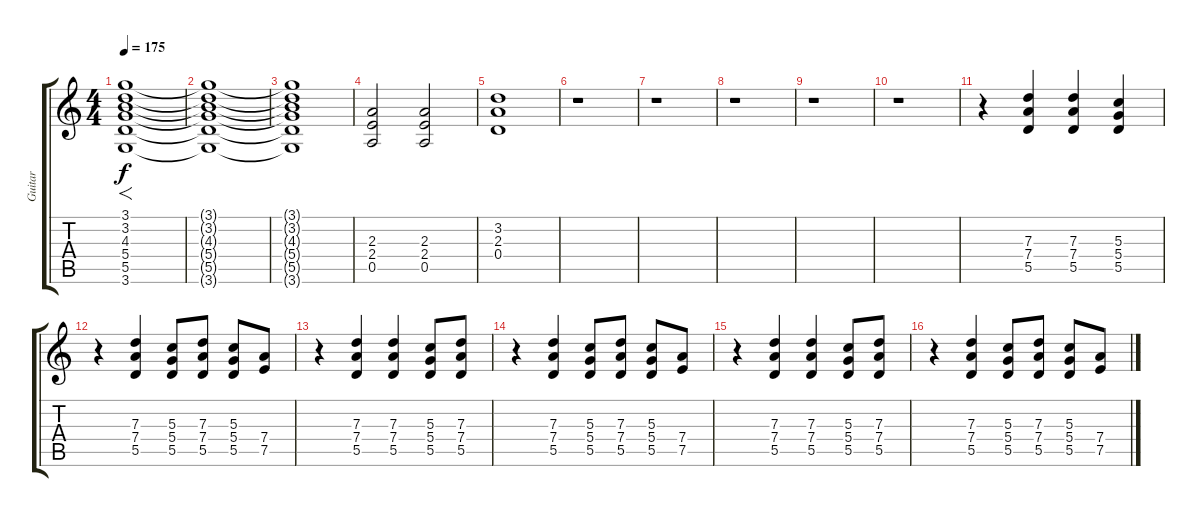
\track ("Guitar" "Guitar") {instrument acousticguitarsteel}
\staff {score tabs}
\tuning (E4 B3 G3 D3 A2 E2) {hide}
\ts (4 4)
\tempo 175
\clef g2
\ks c
(3.1 3.2 4.3 5.4 5.5 3.6).1{f dy f} |
(3.1{t} 3.2{t} 4.3{t} 5.4{t} 5.5{t} 3.6{t}).1 |
(3.1{t} 3.2{t} 4.3{t} 5.4{t} 5.5{t} 3.6{t}).1 |
(2.3 2.4 0.5).2 (2.3 2.4 0.5).2 |
(3.2 2.3 0.4).1 |
r.1 |
r.1 |
r.1 |
r.1 |
r.1 |
r.4 (7.3 7.4 5.5).4 (7.3 7.4 5.5).4 (5.3 5.4 5.5).4 |
r.4 (7.3 7.4 5.5).4 (5.3 5.4 5.5).8 (7.3 7.4 5.5).8 (5.3 5.4 5.5).8 (7.4 7.5).8 |
r.4 (7.3 7.4 5.5).4 (7.3 7.4 5.5).4 (5.3 5.4 5.5).8 (7.3 7.4 5.5).8 |
r.4 (7.3 7.4 5.5).4 (5.3 5.4 5.5).8 (7.3 7.4 5.5).8 (5.3 5.4 5.5).8 (7.4 7.5).8 |
r.4 (7.3 7.4 5.5).4 (7.3 7.4 5.5).4 (5.3 5.4 5.5).8 (7.3 7.4 5.5).8 |
r.4 (7.3 7.4 5.5).4 (5.3 5.4 5.5).8 (7.3 7.4 5.5).8 (5.3 5.4 5.5).8 (7.4 7.5).8
